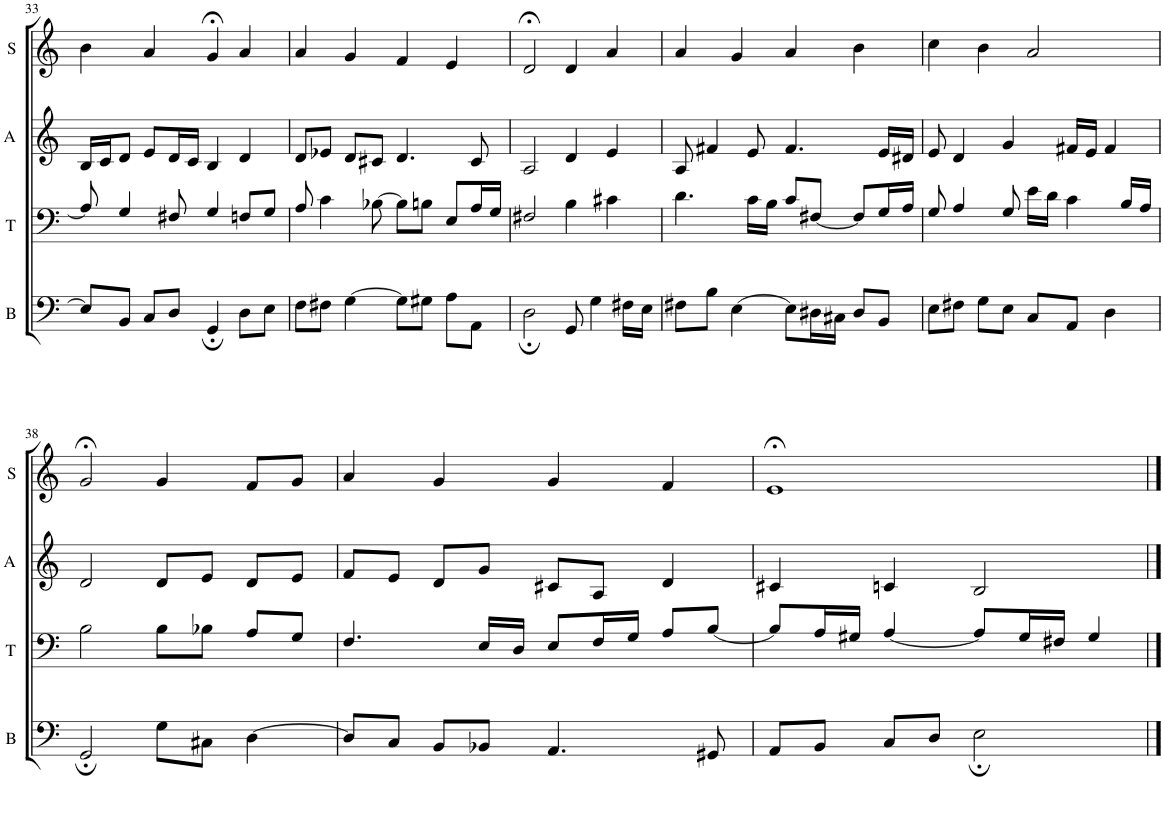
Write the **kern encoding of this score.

**kern	**kern	**kern	**kern
*part4	*part3	*part2	*part1
*staff4	*staff3	*staff2	*staff1
*I"B	*I"T	*I"A	*I"S
*I'B	*I'T	*I'A	*I'S
!!LO:PB:g=z
*clefF4	*clefF4	*clefG2	*clefG2
*k[]	*k[]	*k[]	*k[]
*M4/4	*M4/4	*M4/4	*M4/4
=33	=33	=33	=33
8E/L]	8A/]	16B/LL	4b\
.	.	16c/J	.
8BB/J	4G/	8d/J	.
8C/L	.	8e/L	4a/
8D/J	8F#X/	16d/L	.
.	.	16c/JJ	.
4GG;/	4G/	4B/	4g;</
8D\L	8Fn/L	4d/	4a/
8E\J	8G/J	.	.
=34	=34	=34	=34
8F\L	8A/	8d/L	4a/
8F#X\J	4c\	8e-X/J	.
[4G\	.	8d/L	4g/
.	[8B-X\	8c#X/J	.
8G\L]	8B-\L]	4.d/	4f/
8G#X\J	8Bn\J	.	.
8A\L	8E/L	.	4e/
8AA\J	16A/L	8c#/	.
.	16G/JJ	.	.
=35	=35	=35	=35
2D;\	2F#X/	2A/	2d;</
8GG/	4B\	4d/	4d/
4G\	.	.	.
.	4c#X\	4e/	4a/
16F#X\LL	.	.	.
16E\JJ	.	.	.
=36	=36	=36	=36
8F#X\L	4.d\	8A/	4a/
8B\J	.	4f#X/	.
[4E\	.	.	4g/
.	16c\LL	8e/	.
.	16B\JJ	.	.
8E\L]	8c/L	4.f#/	4a/
16D#X\L	[8F#X/J	.	.
16C#X\JJ	.	.	.
8D#/L	8F#/L]	.	4b\
8BB/J	16G/L	16e/LL	.
.	16A/JJ	16d#X/JJ	.
=37	=37	=37	=37
8E\L	8G/	8e/	4cc\
8F#X\J	4A/	4d/	.
8G\L	.	.	4b\
8E\J	8G/	4g/	.
8C/L	16e\LL	.	2a/
.	16d\JJ	.	.
8AA/J	4c\	16f#X/LL	.
.	.	16e/JJ	.
4D\	.	4f#/	.
.	16B/LL	.	.
.	16A/JJ	.	.
!!LO:LB:g=z
=38	=38	=38	=38
2GG;/	2B\	2d/	2g;</
8G\L	8B\L	8d/L	4g/
8C#X\J	8B-X\J	8e/J	.
[4D\	8A/L	8d/L	8f/L
.	8G/J	8e/J	8g/J
=39	=39	=39	=39
8D/L]	4.F/	8f/L	4a/
8C/J	.	8e/J	.
8BB/L	.	8d/L	4g/
8BB-X/J	16E/LL	8g/J	.
.	16D/JJ	.	.
4.AA/	8E/L	8c#X/L	4g/
.	16F/L	8A/J	.
.	16G/JJ	.	.
.	8A/L	4d/	4f/
8GG#X/	[8B/J	.	.
=40	=40	=40	=40
8AA/L	8B/L]	4c#X/	1e;<
8BB/J	16A/L	.	.
.	16G#X/JJ	.	.
8C/L	[4A/	4cn/	.
8D/J	.	.	.
2E;\	8A/L]	2B/	.
.	16G#/L	.	.
.	16F#X/JJ	.	.
.	4G#/	.	.
==	==	==	==
*-	*-	*-	*-
